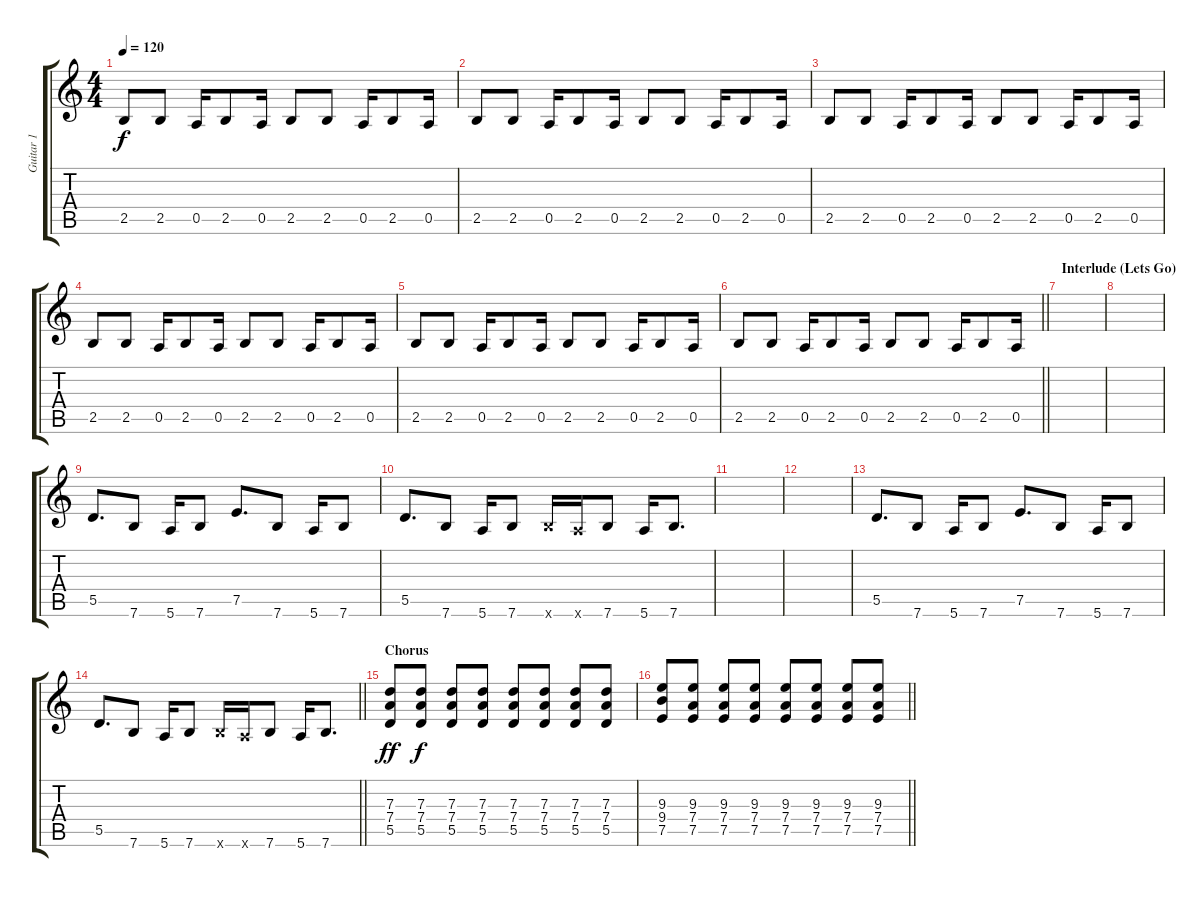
\track ("Guitar 1" "Guitar 1") {instrument overdrivenguitar}
\staff {score tabs}
\tuning (E4 B3 G3 D3 A2 E2) {hide}
\ts (4 4)
\tempo 120
\clef g2
\ks c
2.5.8{dy f} 2.5.8 0.5.16 2.5.8 0.5.16 2.5.8 2.5.8 0.5.16 2.5.8 0.5.16 |
2.5.8 2.5.8 0.5.16 2.5.8 0.5.16 2.5.8 2.5.8 0.5.16 2.5.8 0.5.16 |
2.5.8 2.5.8 0.5.16 2.5.8 0.5.16 2.5.8 2.5.8 0.5.16 2.5.8 0.5.16 |
2.5.8 2.5.8 0.5.16 2.5.8 0.5.16 2.5.8 2.5.8 0.5.16 2.5.8 0.5.16 |
2.5.8 2.5.8 0.5.16 2.5.8 0.5.16 2.5.8 2.5.8 0.5.16 2.5.8 0.5.16 |
\barLineRight lightlight
2.5.8 2.5.8 0.5.16 2.5.8 0.5.16 2.5.8 2.5.8 0.5.16 2.5.8 0.5.16 |
\section ("" "Interlude (Lets Go)")
|
|
5.5.8{d} 7.6.8 5.6.16 7.6.8 7.5.8{d} 7.6.8 5.6.16 7.6.8 |
5.5.8{d} 7.6.8 5.6.16 7.6.8 7.6{x}.16 5.6{x}.16 7.6.8 5.6.16 7.6.8{d} |
|
|
5.5.8{d} 7.6.8 5.6.16 7.6.8 7.5.8{d} 7.6.8 5.6.16 7.6.8 |
\barLineRight lightlight
5.5.8{d} 7.6.8 5.6.16 7.6.8 7.6{x}.16 5.6{x}.16 7.6.8 5.6.16 7.6.8{d} |
\section ("" "Chorus")
(7.3 7.4 5.5).8{dy ff} (7.3 7.4 5.5).8{dy f} (7.3 7.4 5.5).8 (7.3 7.4 5.5).8 (7.3 7.4 5.5).8 (7.3 7.4 5.5).8 (7.3 7.4 5.5).8 (7.3 7.4 5.5).8 |
\barLineRight lightlight
(9.3 9.4 7.5).8 (9.3 7.4 7.5).8 (9.3 7.4 7.5).8 (9.3 7.4 7.5).8 (9.3 7.4 7.5).8 (9.3 7.4 7.5).8 (9.3 7.4 7.5).8 (9.3 7.4 7.5).8
